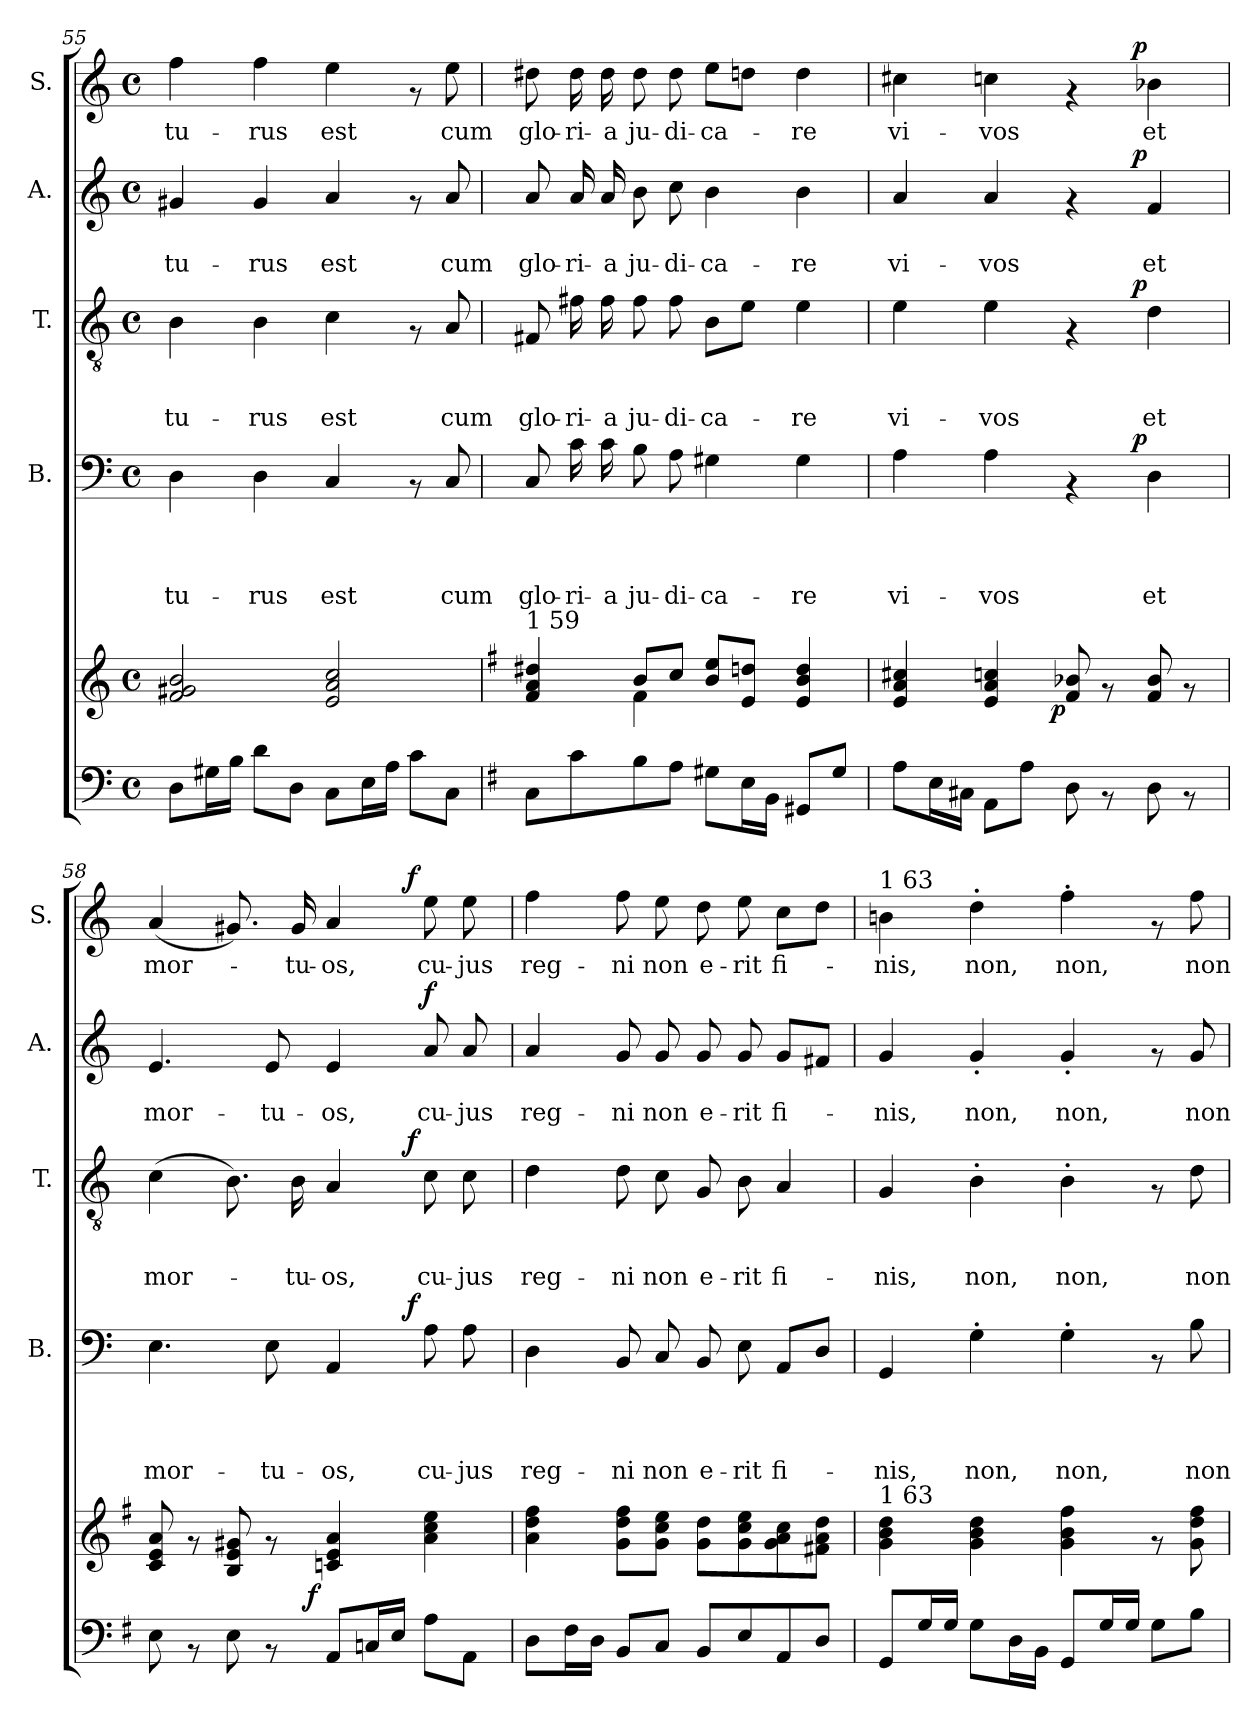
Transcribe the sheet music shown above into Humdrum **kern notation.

**kern	**kern	**dynam	**kern	**text	**text	**text	**text	**dynam	**kern	**text	**text	**text	**dynam	**kern	**text	**text	**dynam	**kern	**text	**dynam
*part6	*part5	*part5	*part4	*part4	*part4	*part4	*part4	*part4	*part3	*part3	*part3	*part3	*part3	*part2	*part2	*part2	*part2	*part1	*part1	*part1
*staff6	*staff5	*staff5	*staff4	*staff4	*staff4	*staff4	*staff4	*staff4	*staff3	*staff3	*staff3	*staff3	*staff3	*staff2	*staff2	*staff2	*staff2	*staff1	*staff1	*staff1
*	*	*	*I"B.	*	*	*	*	*	*I"T.	*	*	*	*	*I"A.	*	*	*	*I"S.	*	*
*	*	*	*I'B.	*	*	*	*	*	*I'T.	*	*	*	*	*I'A.	*	*	*	*I'S.	*	*
*clefF4	*clefG2	*	*clefF4	*	*	*	*	*	*clefGv2	*	*	*	*	*clefG2	*	*	*	*clefG2	*	*
*k[]	*k[]	*	*k[]	*	*	*	*	*	*k[]	*	*	*	*	*k[]	*	*	*	*k[]	*	*
*C:	*C:	*	*C:	*	*	*	*	*	*C:	*	*	*	*	*C:	*	*	*	*C:	*	*
*M4/4	*M4/4	*	*M4/4	*	*	*	*	*	*M4/4	*	*	*	*	*M4/4	*	*	*	*M4/4	*	*
*met(c)	*met(c)	*	*met(c)	*	*	*	*	*	*met(c)	*	*	*	*	*met(c)	*	*	*	*met(c)	*	*
=55	=55	=55	=55	=55	=55	=55	=55	=55	=55	=55	=55	=55	=55	=55	=55	=55	=55	=55	=55	=55
!	!	!	!	!	!	!	!LO:LY:b	!	!	!	!	!LO:LY:b	!	!	!	!LO:LY:b	!	!	!LO:LY:b	!
8D\L	2f/ 2g#X/ 2b/	.	4D\	.	.	.	-tu-	.	4B\	.	.	-tu-	.	4g#X/	.	-tu-	.	4ff\	-tu-	.
16G#X\L	.	.	.	.	.	.	.	.	.	.	.	.	.	.	.	.	.	.	.	.
16B\JJ	.	.	.	.	.	.	.	.	.	.	.	.	.	.	.	.	.	.	.	.
!	!	!	!	!	!	!	!LO:LY:b	!	!	!	!	!LO:LY:b	!	!	!	!LO:LY:b	!	!	!LO:LY:b	!
8d\L	.	.	4D\	.	.	.	-rus	.	4B\	.	.	-rus	.	4g#/	.	-rus	.	4ff\	-rus	.
8D\J	.	.	.	.	.	.	.	.	.	.	.	.	.	.	.	.	.	.	.	.
!	!	!	!	!	!	!	!LO:LY:b	!	!	!	!	!LO:LY:b	!	!	!	!LO:LY:b	!	!	!LO:LY:b	!
8C\L	2e/ 2a/ 2cc/	.	4C/	.	.	.	est	.	4c\	.	.	est	.	4a/	.	est	.	4ee\	est	.
16E\L	.	.	.	.	.	.	.	.	.	.	.	.	.	.	.	.	.	.	.	.
16A\JJ	.	.	.	.	.	.	.	.	.	.	.	.	.	.	.	.	.	.	.	.
8c\L	.	.	8rAA	.	.	.	.	.	8rF	.	.	.	.	8rf	.	.	.	8rf	.	.
!	!	!	!	!	!	!	!LO:LY:b	!	!	!	!	!LO:LY:b	!	!	!	!LO:LY:b	!	!	!LO:LY:b	!
8C\J	.	.	8C/	.	.	.	cum	.	8A/	.	.	cum	.	8a/	.	cum	.	8ee\	cum	.
!!LO:PB:g=z
=56	=56	=56	=56	=56	=56	=56	=56	=56	=56	=56	=56	=56	=56	=56	=56	=56	=56	=56	=56	=56
*k[f#]	*k[f#]	*	*	*	*	*	*	*	*	*	*	*	*	*	*	*	*	*	*	*
*G:	*G:	*	*	*	*	*	*	*	*	*	*	*	*	*	*	*	*	*	*	*
*	*^	*	*	*	*	*	*	*	*	*	*	*	*	*	*	*	*	*	*	*
!	!LO:TX:a:t=1 59	!	!	!	!	!	!	!	!	!	!	!	!	!	!	!	!	!	!	!	!
!	!	!	!	!	!	!	!	!LO:LY:b	!	!	!	!	!LO:LY:b	!	!	!	!LO:LY:b	!	!	!LO:LY:b	!
8C\L	4f#/ 4a/ 4dd#X/	4ryy	.	8C/	.	.	.	glo-	.	8F#X/	.	.	glo-	.	8a/	.	glo-	.	8dd#X\	glo-	.
!	!	!	!	!	!	!	!	!LO:LY:b	!	!	!	!	!LO:LY:b	!	!	!	!LO:LY:b	!	!	!LO:LY:b	!
8c\	.	.	.	16c\	.	.	.	-ri-	.	16f#X\	.	.	-ri-	.	16a/	.	-ri-	.	16dd#\	-ri-	.
!	!	!	!	!	!	!	!	!LO:LY:b	!	!	!	!	!LO:LY:b	!	!	!	!LO:LY:b	!	!	!LO:LY:b	!
.	.	.	.	16c\	.	.	.	-a	.	16f#\	.	.	-a	.	16a/	.	-a	.	16dd#\	-a	.
!	!	!	!	!	!	!	!	!LO:LY:b	!	!	!	!	!LO:LY:b	!	!	!	!LO:LY:b	!	!	!LO:LY:b	!
8B\	8b/L	4f#\	.	8B\	.	.	.	ju-	.	8f#\	.	.	ju-	.	8b\	.	ju-	.	8dd#\	ju-	.
!	!	!	!	!	!	!	!	!LO:LY:b	!	!	!	!	!LO:LY:b	!	!	!	!LO:LY:b	!	!	!LO:LY:b	!
8A\J	8cc/J	.	.	8A\	.	.	.	-di-	.	8f#\	.	.	-di-	.	8cc\	.	-di-	.	8dd#\	-di-	.
!	!	!	!	!	!	!	!	!LO:LY:b	!	!	!	!	!LO:LY:b	!	!	!	!LO:LY:b	!	!	!LO:LY:b	!
8G#X\L	8b/ 8ee/L	2ryy	.	4G#X\	.	.	.	-ca-	.	8B\L	.	.	-ca-	.	4b\	.	-ca-	.	8ee\L	-ca-	.
16E\L	8e/ 8ddn/J	.	.	.	.	.	.	.	.	8e\J	.	.	.	.	.	.	.	.	8ddn\J	.	.
16BB\JJ	.	.	.	.	.	.	.	.	.	.	.	.	.	.	.	.	.	.	.	.	.
!	!	!	!	!	!	!	!	!LO:LY:b	!	!	!	!	!LO:LY:b	!	!	!	!LO:LY:b	!	!	!LO:LY:b	!
8GG#X/L	4e/ 4b/ 4dd/	.	.	4G#\	.	.	.	-re	.	4e\	.	.	-re	.	4b\	.	-re	.	4dd\	-re	.
8G#/J	.	.	.	.	.	.	.	.	.	.	.	.	.	.	.	.	.	.	.	.	.
=57	=57	=57	=57	=57	=57	=57	=57	=57	=57	=57	=57	=57	=57	=57	=57	=57	=57	=57	=57	=57	=57
!	!	!	!	!	!	!	!	!LO:LY:b	!	!	!	!	!LO:LY:b	!	!	!	!LO:LY:b	!	!	!LO:LY:b	!
*	*	*	*	*^	*	*	*	*	*	*^	*	*	*	*	*^	*	*	*	*^	*	*
8A\L	4e/ 4a/ 4cc#X/	4...ryy	.	4A\	2ryy	.	.	.	vi-	.	4e\	2ryy	.	.	vi-	.	4a/	2ryy	.	vi-	.	4cc#X\	2ryy	vi-	.
16E\L	.	.	.	.	.	.	.	.	.	.	.	.	.	.	.	.	.	.	.	.	.	.	.	.	.
16C#X\JJ	.	.	.	.	.	.	.	.	.	.	.	.	.	.	.	.	.	.	.	.	.	.	.	.	.
!	!	!	!	!	!	!	!	!	!LO:LY:b	!	!	!	!	!	!LO:LY:b	!	!	!	!	!LO:LY:b	!	!	!	!LO:LY:b	!
8AA\L	4e/ 4a/ 4ccn/	.	.	4A\	.	.	.	.	-vos	.	4e\	.	.	.	-vos	.	4a/	.	.	-vos	.	4ccn\	.	-vos	.
8A\J	.	.	.	.	.	.	.	.	.	.	.	.	.	.	.	.	.	.	.	.	.	.	.	.	.
!	!	!	!LO:DY:b	!	!	!	!	!	!	!	!	!	!	!	!	!	!	!	!	!	!	!	!	!	!
.	.	2ryy	p	.	.	.	.	.	.	.	.	.	.	.	.	.	.	.	.	.	.	.	.	.	.
8D\	8f#/ 8b-X/	.	.	4rAA	8..ryy	.	.	.	.	.	4rF	8..ryy	.	.	.	.	4rf	8..ryy	.	.	.	4rf	8..ryy	.	.
8rAA	8rf	.	.	.	.	.	.	.	.	.	.	.	.	.	.	.	.	.	.	.	.	.	.	.	.
!	!	!	!	!	!	!	!	!	!	!LO:DY:a	!	!	!	!	!	!LO:DY:a	!	!	!	!	!LO:DY:a	!	!	!	!LO:DY:a
.	.	.	.	.	4ryy	.	.	.	.	p	.	4ryy	.	.	.	p	.	4ryy	.	.	p	.	4ryy	.	p
!	!	!	!	!	!	!	!	!	!LO:LY:b	!	!	!	!	!	!LO:LY:b	!	!	!	!	!LO:LY:b	!	!	!	!LO:LY:b	!
8D\	8f#/ 8b-/	.	.	4D\	.	.	.	.	et	.	4d\	.	.	.	et	.	4f/	.	.	et	.	4b-X\	.	et	.
8rAA	8rf	.	.	.	.	.	.	.	.	.	.	.	.	.	.	.	.	.	.	.	.	.	.	.	.
.	.	32ryy	.	.	32ryy	.	.	.	.	.	.	32ryy	.	.	.	.	.	32ryy	.	.	.	.	32ryy	.	.
=58	=58	=58	=58	=58	=58	=58	=58	=58	=58	=58	=58	=58	=58	=58	=58	=58	=58	=58	=58	=58	=58	=58	=58	=58	=58
!	!	!	!	!	!	!	!	!	!LO:LY:b	!	!	!	!	!	!LO:LY:b	!	!	!	!	!LO:LY:b	!	!	!	!LO:LY:b	!
*	*	*	*	*	*	*	*	*	*	*	*	*	*	*	*	*	*v	*v	*	*	*	*	*	*	*
8E\	8c/ 8e/ 8a/	4...ryy	.	4.E\	2ryy	.	.	.	mor-	.	(>4c\	2ryy	.	.	mor-	.	4.e/	.	mor-	.	(<4a/	2ryy	mor-	.
8rAA	8rf	.	.	.	.	.	.	.	.	.	.	.	.	.	.	.	.	.	.	.	.	.	.	.
8E\	8B/ 8e/ 8g#X/	.	.	.	.	.	.	.	.	.	8.B\)	.	.	.	.	.	.	.	.	.	8.g#X/)	.	.	.
!	!	!	!	!	!	!	!	!	!LO:LY:b	!	!	!	!	!	!	!	!	!	!LO:LY:b	!	!	!	!	!
8rAA	8rf	.	.	8E\	.	.	.	.	-tu-	.	.	.	.	.	.	.	8e/	.	-tu-	.	.	.	.	.
!	!	!	!	!	!	!	!	!	!	!	!	!	!	!	!LO:LY:b	!	!	!	!	!	!	!	!LO:LY:b	!
.	.	.	.	.	.	.	.	.	.	.	16B\	.	.	.	-tu-	.	.	.	.	.	16g#/	.	-tu-	.
!	!	!	!LO:DY:b	!	!	!	!	!	!	!	!	!	!	!	!	!	!	!	!	!	!	!	!	!
.	.	2ryy	f	.	.	.	.	.	.	.	.	.	.	.	.	.	.	.	.	.	.	.	.	.
!	!	!	!	!	!	!	!	!	!LO:LY:b	!	!	!	!	!	!LO:LY:b	!	!	!	!LO:LY:b	!	!	!	!LO:LY:b	!
8AA/L	4cn/ 4e/ 4a/	.	.	4AA/	8..ryy	.	.	.	-os,	.	4A/	8..ryy	.	.	-os,	.	4e/	.	-os,	.	4a/	8..ryy	-os,	.
16Cn/L	.	.	.	.	.	.	.	.	.	.	.	.	.	.	.	.	.	.	.	.	.	.	.	.
16E/JJ	.	.	.	.	.	.	.	.	.	.	.	.	.	.	.	.	.	.	.	.	.	.	.	.
!	!	!	!	!	!	!	!	!	!	!LO:DY:a	!	!	!	!	!	!LO:DY:a	!	!	!	!	!	!	!	!LO:DY:a
.	.	.	.	.	4ryy	.	.	.	.	f	.	4ryy	.	.	.	f	.	.	.	.	.	4ryy	.	f
!	!	!	!	!	!	!	!	!	!LO:LY:b	!	!	!	!	!	!LO:LY:b	!	!	!	!LO:LY:b	!LO:DY:a	!	!	!LO:LY:b	!
8A\L	4a\ 4cc\ 4ee\	.	.	8A\	.	.	.	.	cu-	.	8c\	.	.	.	cu-	.	8a/	.	cu-	f	8ee\	.	cu-	.
!	!	!	!	!	!	!	!	!	!LO:LY:b	!	!	!	!	!	!LO:LY:b	!	!	!	!LO:LY:b	!	!	!	!LO:LY:b	!
8AA\J	.	.	.	8A\	.	.	.	.	-jus	.	8c\	.	.	.	-jus	.	8a/	.	-jus	.	8ee\	.	-jus	.
.	.	32ryy	.	.	32ryy	.	.	.	.	.	.	32ryy	.	.	.	.	.	.	.	.	.	32ryy	.	.
=59	=59	=59	=59	=59	=59	=59	=59	=59	=59	=59	=59	=59	=59	=59	=59	=59	=59	=59	=59	=59	=59	=59	=59	=59
!	!	!	!	!	!	!	!	!	!LO:LY:b	!	!	!	!	!	!LO:LY:b	!	!	!	!LO:LY:b	!	!	!	!LO:LY:b	!
*	*v	*v	*	*	*	*	*	*	*	*	*v	*v	*	*	*	*	*	*	*	*	*v	*v	*	*
*	*	*	*v	*v	*	*	*	*	*	*	*	*	*	*	*	*	*	*	*	*	*
8D\L	4a\ 4dd\ 4ff#\	.	4D\	.	.	.	reg-	.	4d\	.	.	reg-	.	4a/	.	reg-	.	4ff\	reg-	.
16F#\L	.	.	.	.	.	.	.	.	.	.	.	.	.	.	.	.	.	.	.	.
16D\JJ	.	.	.	.	.	.	.	.	.	.	.	.	.	.	.	.	.	.	.	.
!	!	!	!	!	!	!	!LO:LY:b	!	!	!	!	!LO:LY:b	!	!	!	!LO:LY:b	!	!	!LO:LY:b	!
8BB/L	8g\ 8dd\ 8ff#\L	.	8BB/	.	.	.	-ni	.	8d\	.	.	-ni	.	8g/	.	-ni	.	8ff\	-ni	.
!	!	!	!	!	!	!	!LO:LY:b	!	!	!	!	!LO:LY:b	!	!	!	!LO:LY:b	!	!	!LO:LY:b	!
8C/J	8g\ 8cc\ 8ee\J	.	8C/	.	.	.	non	.	8c\	.	.	non	.	8g/	.	non	.	8ee\	non	.
!	!	!	!	!	!	!	!LO:LY:b	!	!	!	!	!LO:LY:b	!	!	!	!LO:LY:b	!	!	!LO:LY:b	!
8BB/L	8g\ 8dd\L	.	8BB/	.	.	.	e-	.	8G/	.	.	e-	.	8g/	.	e-	.	8dd\	e-	.
!	!	!	!	!	!	!	!LO:LY:b	!	!	!	!	!LO:LY:b	!	!	!	!LO:LY:b	!	!	!LO:LY:b	!
8E/	8g\ 8cc\ 8ee\	.	8E\	.	.	.	-rit	.	8B\	.	.	-rit	.	8g/	.	-rit	.	8ee\	-rit	.
!	!	!	!	!	!	!	!LO:LY:b	!	!	!	!	!LO:LY:b	!	!	!	!LO:LY:b	!	!	!LO:LY:b	!
8AA/	8g\ 8a\ 8cc\	.	8AA/L	.	.	.	fi-	.	4A/	.	.	fi-	.	8g/L	.	fi-	.	8cc\L	fi-	.
8D/J	8f#X\ 8a\ 8dd\J	.	8D/J	.	.	.	.	.	.	.	.	.	.	8f#X/J	.	.	.	8dd\J	.	.
!!LO:LB:g=z
=60	=60	=60	=60	=60	=60	=60	=60	=60	=60	=60	=60	=60	=60	=60	=60	=60	=60	=60	=60	=60
*k[]	*k[]	*	*	*	*	*	*	*	*	*	*	*	*	*	*	*	*	*	*	*
*C:	*C:	*	*	*	*	*	*	*	*	*	*	*	*	*	*	*	*	*	*	*
!	!	!	!	!	!	!	!	!	!	!	!	!	!	!	!	!	!	!LO:TX:a:t=1 63	!	!
!	!LO:TX:a:t=1 63	!	!	!	!	!	!	!	!	!	!	!	!	!	!	!	!	!	!	!
!	!	!	!	!	!	!	!LO:LY:b	!	!	!	!	!LO:LY:b	!	!	!	!LO:LY:b	!	!	!LO:LY:b	!
8GG/L	4g\ 4b\ 4dd\	.	4GG/	.	.	.	-nis,	.	4G/	.	.	-nis,	.	4g/	.	-nis,	.	4bn\	-nis,	.
16G/L	.	.	.	.	.	.	.	.	.	.	.	.	.	.	.	.	.	.	.	.
16G/JJ	.	.	.	.	.	.	.	.	.	.	.	.	.	.	.	.	.	.	.	.
!	!	!	!	!	!	!	!LO:LY:b	!	!	!	!	!LO:LY:b	!	!	!	!LO:LY:b	!	!	!LO:LY:b	!
8G\L	4g\ 4b\ 4dd\	.	4G'>\	.	.	.	non,	.	4B'>\	.	.	non,	.	4g'</	.	non,	.	4dd'>\	non,	.
16D\L	.	.	.	.	.	.	.	.	.	.	.	.	.	.	.	.	.	.	.	.
16BB\JJ	.	.	.	.	.	.	.	.	.	.	.	.	.	.	.	.	.	.	.	.
!	!	!	!	!	!	!	!LO:LY:b	!	!	!	!	!LO:LY:b	!	!	!	!LO:LY:b	!	!	!LO:LY:b	!
8GG/L	4g\ 4b\ 4ff\	.	4G'>\	.	.	.	non,	.	4B'>\	.	.	non,	.	4g'</	.	non,	.	4ff'>\	non,	.
16G/L	.	.	.	.	.	.	.	.	.	.	.	.	.	.	.	.	.	.	.	.
16G/JJ	.	.	.	.	.	.	.	.	.	.	.	.	.	.	.	.	.	.	.	.
8G\L	8rf	.	8rAA	.	.	.	.	.	8rF	.	.	.	.	8rf	.	.	.	8rf	.	.
!	!	!	!	!	!	!	!LO:LY:b	!	!	!	!	!LO:LY:b	!	!	!	!LO:LY:b	!	!	!LO:LY:b	!
8B\J	8g\ 8dd\ 8ff\	.	8B\	.	.	.	non	.	8d\	.	.	non	.	8g/	.	non	.	8ff\	non	.
=	=	=	=	=	=	=	=	=	=	=	=	=	=	=	=	=	=	=	=	=
*-	*-	*-	*-	*-	*-	*-	*-	*-	*-	*-	*-	*-	*-	*-	*-	*-	*-	*-	*-	*-
